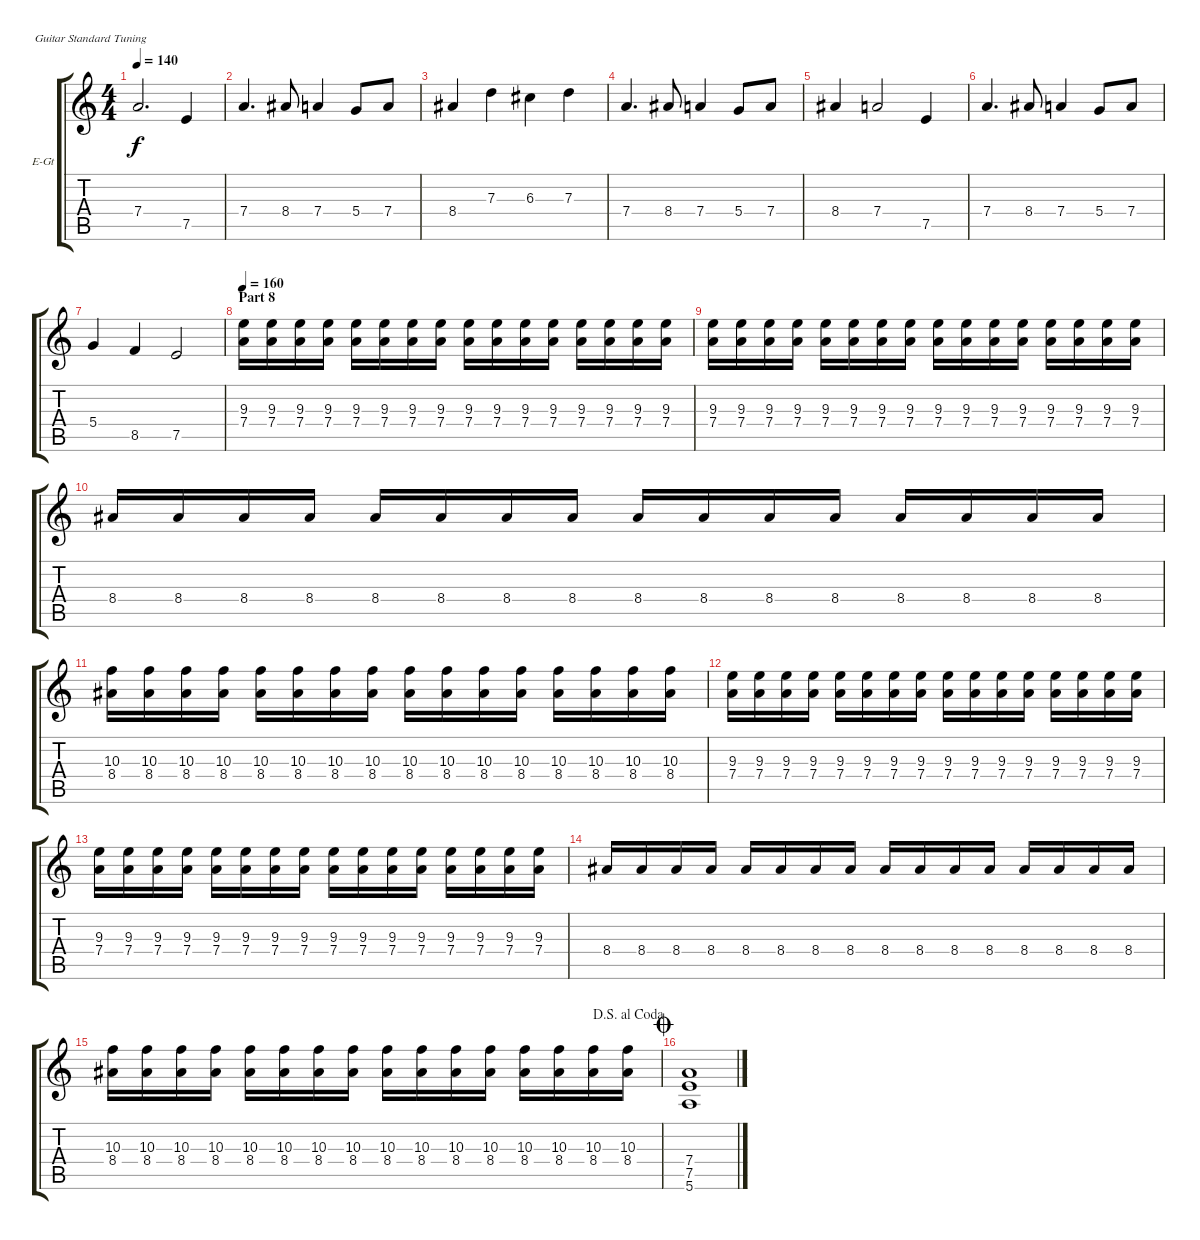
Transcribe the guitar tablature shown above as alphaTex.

\defaultSystemsLayout 4
\bracketExtendMode groupsimilarinstruments
\firstSystemTrackNameOrientation horizontal
\otherSystemsTrackNameOrientation horizontal
\track ("Electric Guitar" "E-Gt") {instrument distortionguitar}
\staff {score tabs}
\tuning (E4 B3 G3 D3 A2 E2)
\ts (4 4)
\tempo 140
\clef g2
\ks aminor
7.4.2{d dy f} 7.5.4 |
7.4.4{d} 8.4.8 7.4.4 5.4.8 7.4.8 |
8.4.4 7.3.4 6.3.4 7.3.4 |
7.4.4{d} 8.4.8 7.4.4 5.4.8 7.4.8 |
8.4.4 7.4.2 7.5.4 |
7.4.4{d} 8.4.8 7.4.4 5.4.8 7.4.8 |
5.4.4 8.5.4 7.5.2 |
\section ("" "Part 8")
\tempo 160
(9.3 7.4).16 (9.3 7.4).16 (9.3 7.4).16 (9.3 7.4).16 (9.3 7.4).16 (9.3 7.4).16 (9.3 7.4).16 (9.3 7.4).16 (9.3 7.4).16 (9.3 7.4).16 (9.3 7.4).16 (9.3 7.4).16 (9.3 7.4).16 (9.3 7.4).16 (9.3 7.4).16 (9.3 7.4).16 |
(9.3 7.4).16 (9.3 7.4).16 (9.3 7.4).16 (9.3 7.4).16 (9.3 7.4).16 (9.3 7.4).16 (9.3 7.4).16 (9.3 7.4).16 (9.3 7.4).16 (9.3 7.4).16 (9.3 7.4).16 (9.3 7.4).16 (9.3 7.4).16 (9.3 7.4).16 (9.3 7.4).16 (9.3 7.4).16 |
8.4.16 8.4.16 8.4.16 8.4.16 8.4.16 8.4.16 8.4.16 8.4.16 8.4.16 8.4.16 8.4.16 8.4.16 8.4.16 8.4.16 8.4.16 8.4.16 |
(10.3 8.4).16 (10.3 8.4).16 (10.3 8.4).16 (10.3 8.4).16 (10.3 8.4).16 (10.3 8.4).16 (10.3 8.4).16 (10.3 8.4).16 (10.3 8.4).16 (10.3 8.4).16 (10.3 8.4).16 (10.3 8.4).16 (10.3 8.4).16 (10.3 8.4).16 (10.3 8.4).16 (10.3 8.4).16 |
(9.3 7.4).16 (9.3 7.4).16 (9.3 7.4).16 (9.3 7.4).16 (9.3 7.4).16 (9.3 7.4).16 (9.3 7.4).16 (9.3 7.4).16 (9.3 7.4).16 (9.3 7.4).16 (9.3 7.4).16 (9.3 7.4).16 (9.3 7.4).16 (9.3 7.4).16 (9.3 7.4).16 (9.3 7.4).16 |
(9.3 7.4).16 (9.3 7.4).16 (9.3 7.4).16 (9.3 7.4).16 (9.3 7.4).16 (9.3 7.4).16 (9.3 7.4).16 (9.3 7.4).16 (9.3 7.4).16 (9.3 7.4).16 (9.3 7.4).16 (9.3 7.4).16 (9.3 7.4).16 (9.3 7.4).16 (9.3 7.4).16 (9.3 7.4).16 |
8.4.16 8.4.16 8.4.16 8.4.16 8.4.16 8.4.16 8.4.16 8.4.16 8.4.16 8.4.16 8.4.16 8.4.16 8.4.16 8.4.16 8.4.16 8.4.16 |
\jump dalsegnoalcoda
(10.3 8.4).16 (10.3 8.4).16 (10.3 8.4).16 (10.3 8.4).16 (10.3 8.4).16 (10.3 8.4).16 (10.3 8.4).16 (10.3 8.4).16 (10.3 8.4).16 (10.3 8.4).16 (10.3 8.4).16 (10.3 8.4).16 (10.3 8.4).16 (10.3 8.4).16 (10.3 8.4).16 (10.3 8.4).16 |
\jump coda
(5.6 7.5 7.4).1
